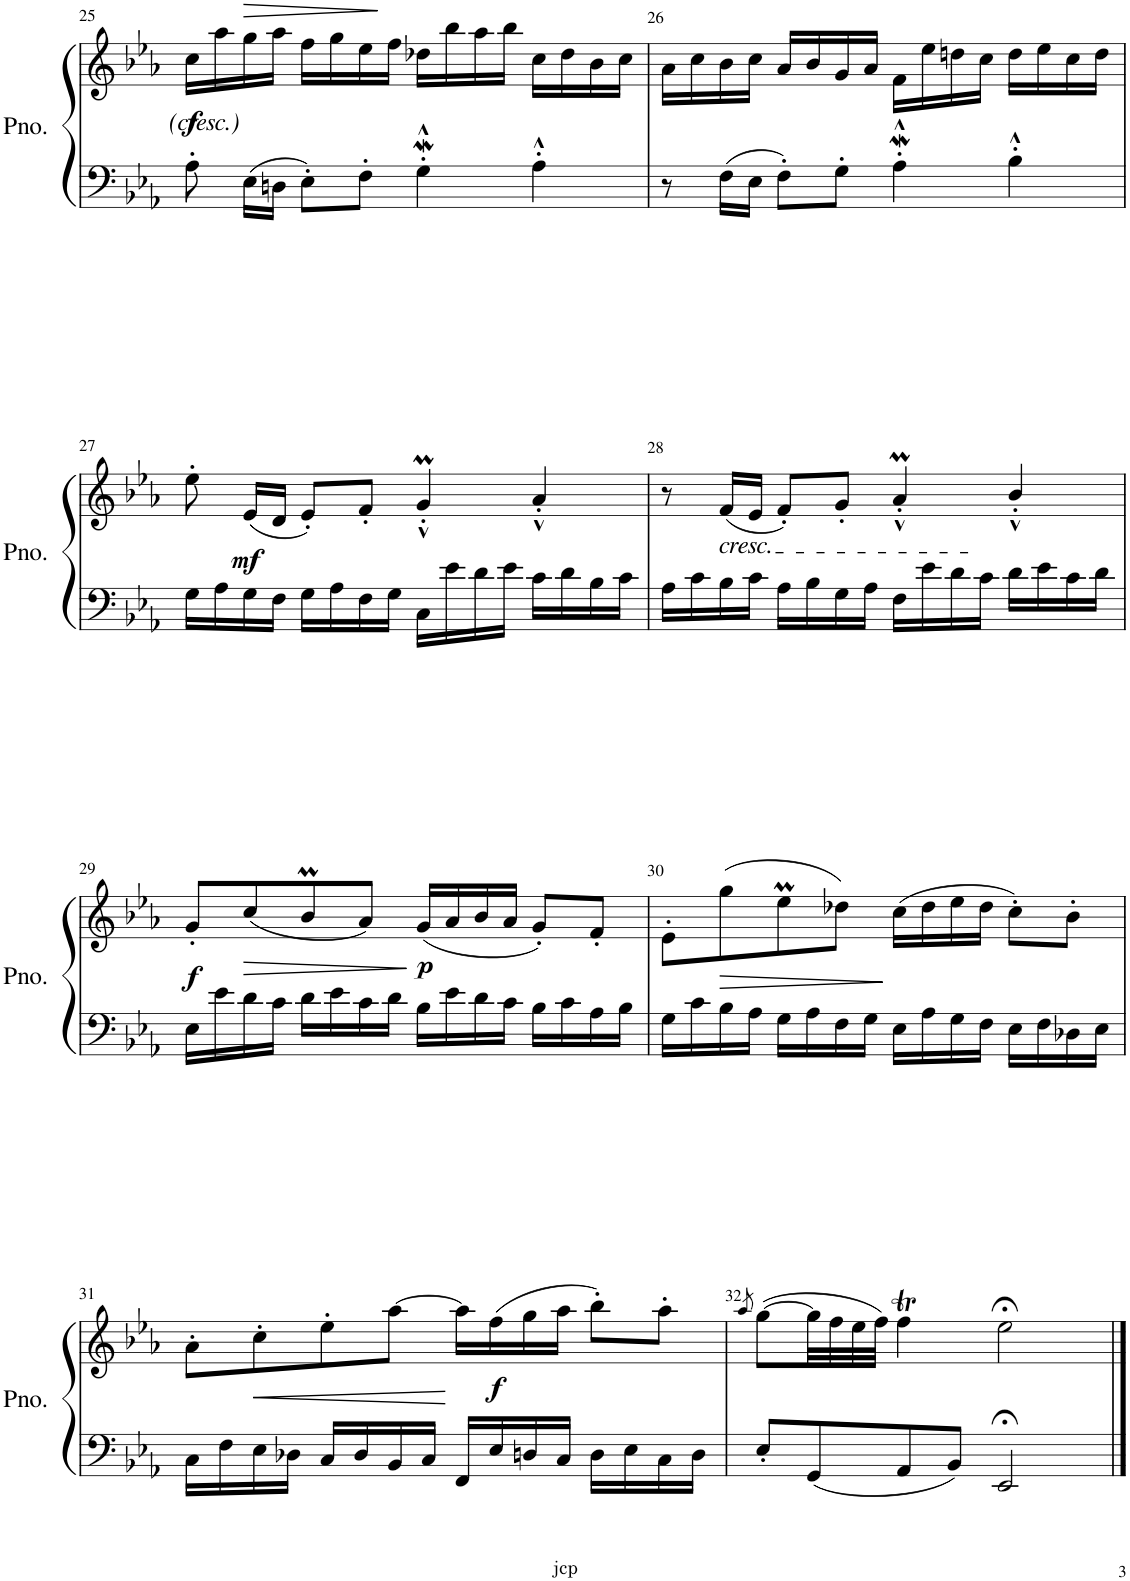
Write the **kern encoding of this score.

**kern	**kern	**dynam
*part1	*part1	*part1
*staff2	*staff1	*staff1/2
*I"Piano	*	*
*I'Pno.	*	*
!!LO:PB:g=z
*clefF4	*clefG2	*
*k[b-e-a-]	*k[b-e-a-]	*
*M4/4	*M4/4	*
*met(c)	*met(c)	*
=25	=25	=25
!	!	!LO:DY:b
8A-'\	16cc\LL	f
.	16aa-\	.
!	!	!LO:HP:b
16E-\LL	16gg\	>
16Dn\JJ	16aa-\JJ	.
8E-'\L	16ff\LL	.
.	16gg\	.
8F'\J	16ee-\	.
.	16ff\JJ	]
4GW'^^\	16dd-X\LL	.
.	16bb-\	.
.	16aa-\	.
.	16bb-\JJ	.
4A-'^^\	16cc\LL	.
.	16dd-\	.
.	16b-\	.
.	16cc\JJ	.
=26	=26	=26
8r	16a-\LL	.
.	16cc\	.
16F\LL	16b-\	.
16E-\JJ	16cc\JJ	.
8F'\L	16a-/LL	.
.	16b-/	.
8G'\J	16g/	.
.	16a-/JJ	.
4A-w'^^\	16f\LL	.
.	16ee-\	.
.	16ddn\	.
.	16cc\JJ	.
4B-'^^\	16dd\LL	.
.	16ee-\	.
.	16cc\	.
.	16dd\JJ	.
!!LO:LB:g=z
=27	=27	=27
16G\LL	8ee-'\	.
16A-\	.	.
!	!	!LO:DY:b
16G\	(16e-/LL	mf
16F\JJ	16d/JJ	.
16G\LL	8e-'/L)	.
16A-\	.	.
16F\	8f'/J	.
16G\JJ	.	.
16C\LL	4gm'<^^/	.
16e-\	.	.
16d\	.	.
16e-\JJ	.	.
16c\LL	4a-'<^^/	.
16d\	.	.
16B-\	.	.
16c\JJ	.	.
=28	=28	=28
16A-\LL	8r	.
16c\	.	.
!	!LO:TX:b:i:t=cresc.	!
16B-\	(16f/LL	.
16c\JJ	16e-/JJ	.
16A-\LL	8f'/L)	.
16B-\	.	.
16G\	8g'/J	.
16A-\JJ	.	.
16F\LL	4a-M'<^^/	.
16e-\	.	.
16d\	.	.
16c\JJ	.	.
16d\LL	4b-'<^^/	.
16e-\	.	.
16c\	.	.
16d\JJ	.	.
!!LO:LB:g=z
=29	=29	=29
!	!	!LO:DY:b
16E-\LL	8g'/L	f
16e-\	.	.
!	!	!LO:HP:b
16d\	(8cc/	>
16c\JJ	.	.
16d\LL	8b-M/	.
16e-\	.	.
16c\	8a-/J)	.
16d\JJ	.	.
!	!	!LO:DY:n=1:b
16B-\LL	(16g/LL	] p
16e-\	16a-/	.
16d\	16b-/	.
16c\JJ	16a-/JJ	.
16B-\LL	8g'/L)	.
16c\	.	.
16A-\	8f'/J	.
16B-\JJ	.	.
=30	=30	=30
16G\LL	8e-'\L	.
16c\	.	.
!	!	!LO:HP:b
16B-\	(8gg\	>
16A-\JJ	.	.
16G\LL	8ee-M\	.
16A-\	.	.
16F\	8dd-X\J)	.
16G\JJ	.	.
16E-\LL	(16cc\LL	]
16A-\	16dd-\	.
16G\	16ee-\	.
16F\JJ	16dd-\JJ	.
16E-\LL	8cc'\L)	.
16F\	.	.
16D-X\	8b-'\J	.
16E-\JJ	.	.
!!LO:LB:g=z
=31	=31	=31
16C\LL	8a-'\L	.
16F\	.	.
!	!	!LO:HP:b
16E-\	8cc'\	<
16D-X\JJ	.	.
16C/LL	8ee-'\	.
16D-/	.	.
16BB-/	[8aa-\J	.
16C/JJ	.	.
16FF/LL	16aa-\LL]	[
!	!	!LO:DY:b
16E-/	(16ff\	f
16Dn/	16gg\	.
16C/JJ	16aa-\JJ	.
16D\LL	8bb-'\L)	.
16E-\	.	.
16C\	8aa-'\J	.
16D\JJ	.	.
=32	=32	=32
.	8qaa-/	.
8E-'/L	([8gg\L	.
8GG/	32gg\LL]	.
.	32ff\	.
.	32ee-\	.
.	32ff\JJJ)	.
8AA-/	4ffT\	.
8BB-/J	.	.
2EE-;</	2ee-;<\	.
==	==	==
*-	*-	*-
